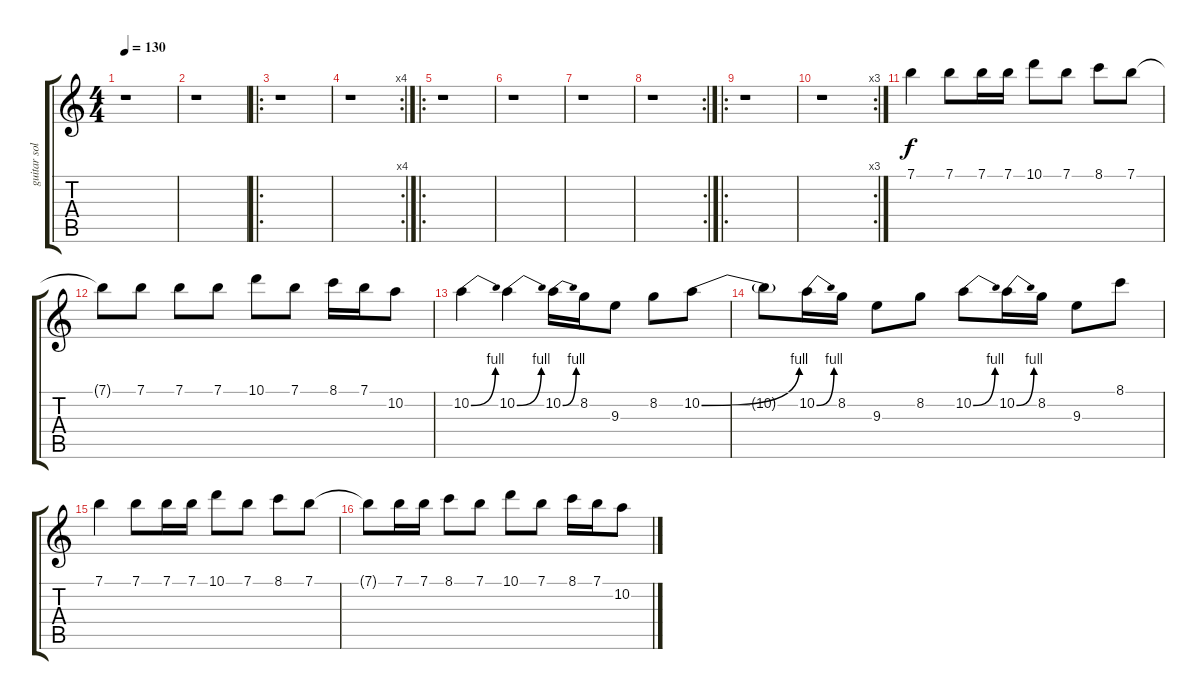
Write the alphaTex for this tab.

\track ("guitar solo" "guitar sol") {instrument distortionguitar}
\staff {score tabs}
\tuning (E4 B3 G3 D3 A2 E2) {hide}
\ts (4 4)
\tempo 130
\clef g2
\ks c
r.1{dy f} |
r.1 |
\ro
r.1 |
\rc 4
r.1 |
\ro
r.1 |
r.1 |
r.1 |
\rc 2
r.1 |
\ro
r.1 |
\rc 3
r.1 |
7.1.4 7.1.8 7.1.16 7.1.16 10.1.8 7.1.8 8.1.8 7.1.8 |
7.1{t}.8 7.1.8 7.1.8 7.1.8 10.1.8 7.1.8 8.1.16 7.1.16 10.2.8 |
10.2{be (bend 0 0 60 4)}.4 10.2{be (bend 0 0 60 4)}.4 10.2{be (bend 0 0 60 4)}.16 8.2.16 9.3.8 8.2.8 10.2{be (bend 0 0 60 4)}.8 |
10.2{t}.8 10.2{be (bend 0 0 60 4)}.16 8.2.16 9.3.8 8.2.8 10.2{be (bend 0 0 60 4)}.8 10.2{be (bend 0 0 60 4)}.16 8.2.16 9.3.8 8.1.8 |
7.1.4 7.1.8 7.1.16 7.1.16 10.1.8 7.1.8 8.1.8 7.1.8 |
7.1{t}.8 7.1.16 7.1.16 8.1.8 7.1.8 10.1.8 7.1.8 8.1.16 7.1.16 10.2.8
